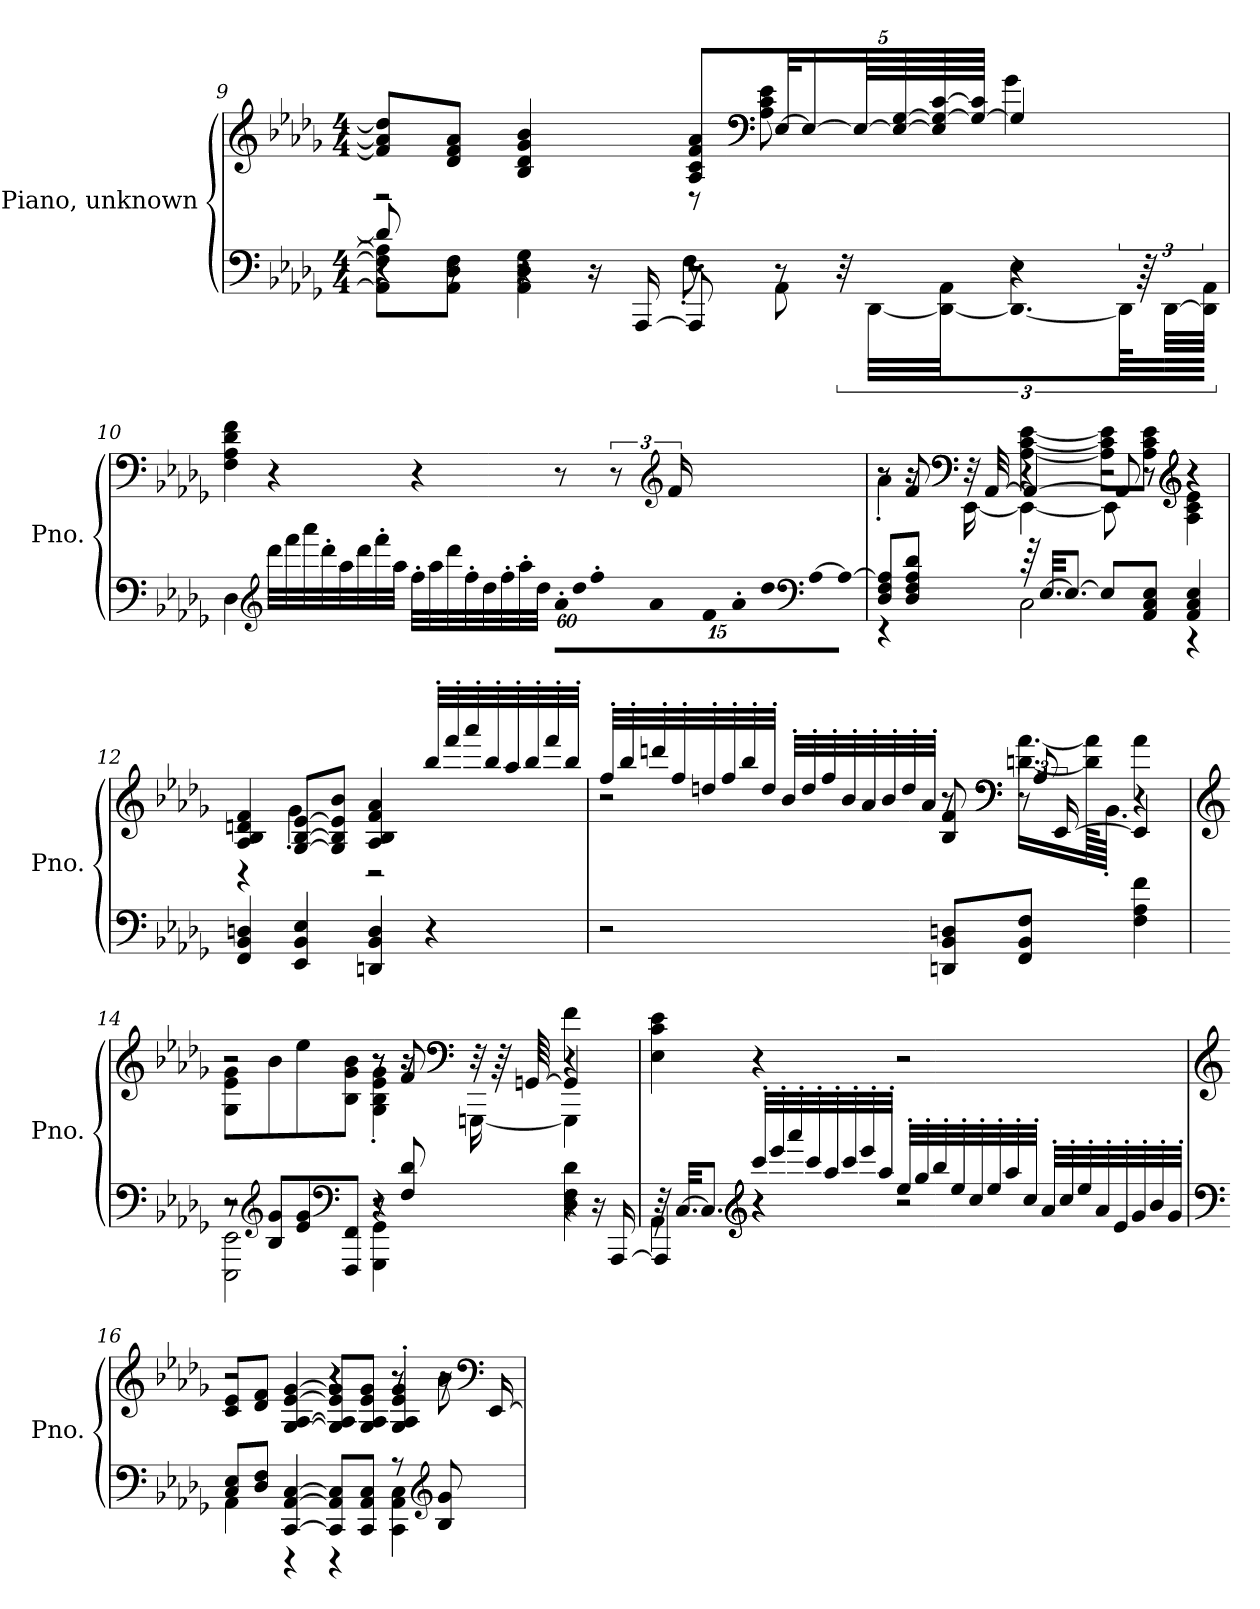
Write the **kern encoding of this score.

**kern	**kern
*part1	*part1
*staff2	*staff1
*I"Piano, unknown	*
*I'Pno.	*
!!LO:PB:g=z
*clefF4	*clefG2
*k[b-e-a-d-g-]	*k[b-e-a-d-g-]
*M4/4	*M4/4
=9	=9
*^	*^
*	*^	*	*
*	*	*^	*	*
8d-/]	4r	4r	8AA-\] 8F\] 8A-\]L	8f/] 8a-/] 8dd-/]L	2r
8r	.	.	8AA-\ 8D-\ 8F\J	8d-/ 8f/ 8a-/J	.
4r	4AA-\ 4D-\ 4G-\	8r	4r	4B-/ 4d-/ 4g-/ 4b-/	.
.	.	16r	.	.	.
.	.	[16AAA-/	.	.	.
2r	8r	8AAA-/]	8.F'\	8A-/ 8c/ 8f/ 8a-/L	8r
*	*	*	*	*clefF4	*
*	*	*	*	*Xbrackettup	*
.	8AA-\	8r	.	[40E-/KL	8A-\ 8c\ 8e-\
.	.	.	.	20E-/_	.
.	.	.	48r	.	.
.	.	.	.	80E-/LL_	.
.	.	.	[48DD-\LLL	.	.
.	.	.	.	80E-/_ [80G-/	.
.	.	.	.	80E-/] 80G-/_ [80c/	.
.	.	.	48DD-\_ 48AA-\JJ	.	.
.	.	.	.	80G-/_ 80c/]JJJJ	.
.	4E-\	4r	8.DD-\_	4G-/]	4g-\
.	.	.	96DD-\Jkkk]	.	.
.	.	.	96r	.	.
.	.	.	[48DD-\LLL	.	.
.	.	.	48DD-\] 48AA-\JJJ	.	.
*v	*v	*v	*v	*	*
*	*v	*v
!!LO:LB:g=z
=10	=10
4D-\	4F\ 4A-\ 4d-\ 4f\
*clefG2	*
32ddd-\LLL	4r
32fff\	.
32aaa-\	.
32ddd-'\	.
32aa-\	.
32ddd-\	.
32fff'\	.
32aa-\JJJ	.
32ff'\LLL	4r
32aa-\	.
32ddd-\	.
32ff'\	.
32dd-\	.
32ff'\	.
32aa-'\	.
32dd-\JJJ	.
*Xbrackettup	*
!LO:N:vis=32	!
1920%53a-'\LLL	8r
!LO:N:vis=32	!
1920%53dd-\	.
1920ryy	.
!LO:N:vis=32	!
1920%53ff'\	.
!LO:N:vis=32	!
1920%53a-\	.
!LO:N:vis=32	!
1920%53f\	.
*	*brackettup
.	12r
1920ryy	.
!LO:N:vis=32	!
1920%53a-'\	.
!LO:N:vis=64	!
640%9dd-\L	.
*clefF4	*
!LO:N:vis=64	!
[640%9A-\JJ	.
!LO:N:vis=16	!
1920%107A-\JJ_	.
*	*clefG2
.	24f/
.	1920ryy
!!LO:LB:g=z
=11	=11
*^	*^
*	*	*	*^
*	*	*	*	*^
8D-/ 8F/ 8A-/]L	4r	8r	4a-'\	8r	8r
8D-/ 8F/ 8A-/ 8d-/J	.	8f/	.	16r	16r
*	*	*clefF4	*	*	*
.	.	.	.	32r	[16EE-\
.	.	.	.	[32AA-/	.
64r	2C\	4r	[4A-\ [4c\ [4e-\	4AA-/_	4EE-\_
[32.E-/KKL	.	.	.	.	.
8.E-/J_	.	.	.	.	.
8E-/L]	.	2r	8A-\] 8c\] 8e-\]L	8AA-/]	8EE-\]
8AA-/ 8C/ 8E-/J	.	.	8A-\ 8c\ 8e-\J	8r	8r
*	*	*clefG2	*	*	*
4AA-/ 4C/ 4E-/	4r	.	4A-\ 4c\ 4e-\	4r	4r
*v	*v	*	*	*	*
*	*	*v	*v	*v
=12	=12	=12
4FF/ 4BB-/ 4Dn/	4A-/ 4B-/ 4dn/ 4f/	4r
4EE-/ 4BB-/ 4E-/	[8G-/ [8B-/ [8e-/L	4g-'\
.	8G-/] 8B-/] 8e-/] 8b-/J	.
4DDn/ 4BB-/ 4D/	4A-/ 4B-/ 4f/ 4a-/	2r
4r	32bb-'/LLL	.
.	32fff'/	.
.	32aaa-'/	.
.	32bb-'/	.
.	32aa-'/	.
.	32bb-'/	.
.	32fff'/	.
.	32bb-'/JJJ	.
!!LO:LB:g=z
=13	=13	=13
*	*	*^
2r	32ff'/LLL	2r	2r
.	32bb-'/	.	.
.	32dddn'/	.	.
.	32ff'/	.	.
.	32ddn'/	.	.
.	32ff'/	.	.
.	32bb-'/	.	.
.	32dd'/JJJ	.	.
.	32b-'/LLL	.	.
.	32dd'/	.	.
.	32ff'/	.	.
.	32b-'/	.	.
.	32a-'/	.	.
.	32b-'/	.	.
.	32dd'/	.	.
.	32a-'/JJJ	.	.
8DDn/ 8BB-/ 8Dn/L	8B-/ 8f/	8r	8r
*	*clefF4	*	*
8FF/ 8BB-/ 8F/J	12r	[16.dn\ [16.a-\LL	8A-/
.	[24EE-/	.	.
.	.	128d\] 128a-\]KLL	.
.	.	64.BB-'\JJJJ	.
4F\ 4A-\ 4f\	4EE-/]	4a-\	4r
*	*v	*v	*v
!!LO:LB:g=z
=14	=14
*	*clefG2
*^	*^
*	*^	*	*^
*	*	*	*	*	*^
8r	2EEE-\ 2EE-\	2r	2r	8G-\ 8e-\ 8g-\L	2r	2r
*clefG2	*	*	*	*	*	*
8B-/ 8g-/L	.	.	.	8b-\	.	.
8e-/ 8g-/	.	.	.	8ee-\	.	.
*clefF4	*	*	*	*	*	*
8FFF/ 8FF/J	.	.	.	8B-\ 8g-\ 8b-\J	.	.
8r	4GGG-\ 4GG-\	4r	8r	4G-\' 4B-\' 4e-\' 4g-\'	8r	8r
8F/ 8d-/	.	.	8f/	.	16r	16r
*	*	*	*clefF4	*	*	*
.	.	.	.	.	32r	[16GGGn\
.	.	.	.	.	64r	.
.	.	.	.	.	[64GGn/	.
4r	4D-\ 4F\ 4d-\	8r	4r	4f\	4GG/]	4GGG\]
.	.	16r	.	.	.	.
.	.	[16AAA-/	.	.	.	.
*	*	*	*v	*v	*v	*v
!!LO:LB:g=z
=15	=15	=15	=15
64r	4AA-\	4AAA-/]	4E-\ 4c\ 4e-\
[32.C/KKL	.	.	.
8.C/J]	.	.	.
*clefG2	*	*	*
32ccc'/LLL	4r	4r	4r
32eee-'/	.	.	.
32aaa-'/	.	.	.
32ccc'/	.	.	.
32aa-'/	.	.	.
32ccc'/	.	.	.
32eee-'/	.	.	.
32aa-'/JJJ	.	.	.
32ee-'/LLL	2r	2r	2r
32gg-'/	.	.	.
32bb-'/	.	.	.
32ee-'/	.	.	.
32cc'/	.	.	.
32ee-'/	.	.	.
32aa-'/	.	.	.
32cc'/JJJ	.	.	.
32a-'/LLL	.	.	.
32cc'/	.	.	.
32ee-'/	.	.	.
32a-'/	.	.	.
32e-'/	.	.	.
32g-'/	.	.	.
32b-'/	.	.	.
32g-'/JJJ	.	.	.
*v	*v	*v	*
!!LO:PB:g=z
=16	=16
*clefF4	*clefG2
*^	*^
*	*	*	*^
8C/ 8E-/L	4AA-\	8c/ 8e-/L	2r	2r
8D-/ 8F/J	.	8d-/ 8f/J	.	.
[4CC/ [4AA-/ [4C/	4r	[4G-/ [4A-/ [4e-/ [4g-/	.	.
8CC/] 8AA-/] 8C/]L	4r	8G-/] 8A-/] 8e-/] 8g-/]L	4r	4r
8CC/ 8AA-/ 8C/J	.	8G-/ 8A-/ 8e-/ 8g-/J	.	.
8r	4CC\ 4AA-\ 4C\	4G-/' 4A-/' 4e-/' 4g-/'	8r	8r
*clefG2	*	*	*	*
8B-/ 8g-/	.	.	8b-\	16r
*	*	*clefF4	*	*
.	.	.	.	[16EE-/
*v	*v	*	*	*
*	*v	*v	*v
=	=
*-	*-
